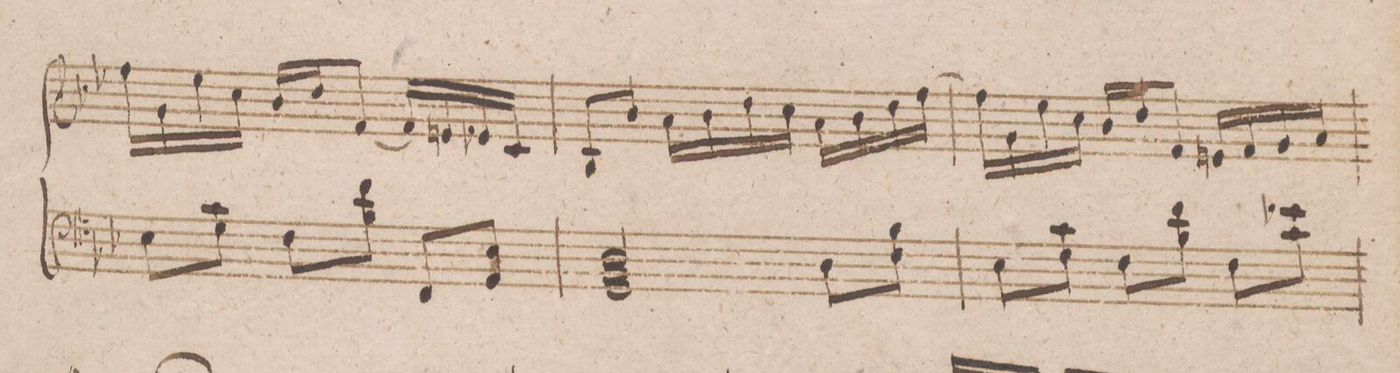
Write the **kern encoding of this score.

**kern
*I"Organo.
*clefF4
*k[b-e-]
*met(c)
*M3/4
8E-\L
8c\J 8G\
8F\L
8d\J 8B-\
8FF/L
8E-/J 8GG/
=117
2D/ 2BB-/ 2GG/
8D\L
8B-\J 8F\
=118
8E-\L
8c\J 8G\
8F\L
8d\J 8B-\
8F\L
8e-X\J 8c\
=119
*-
